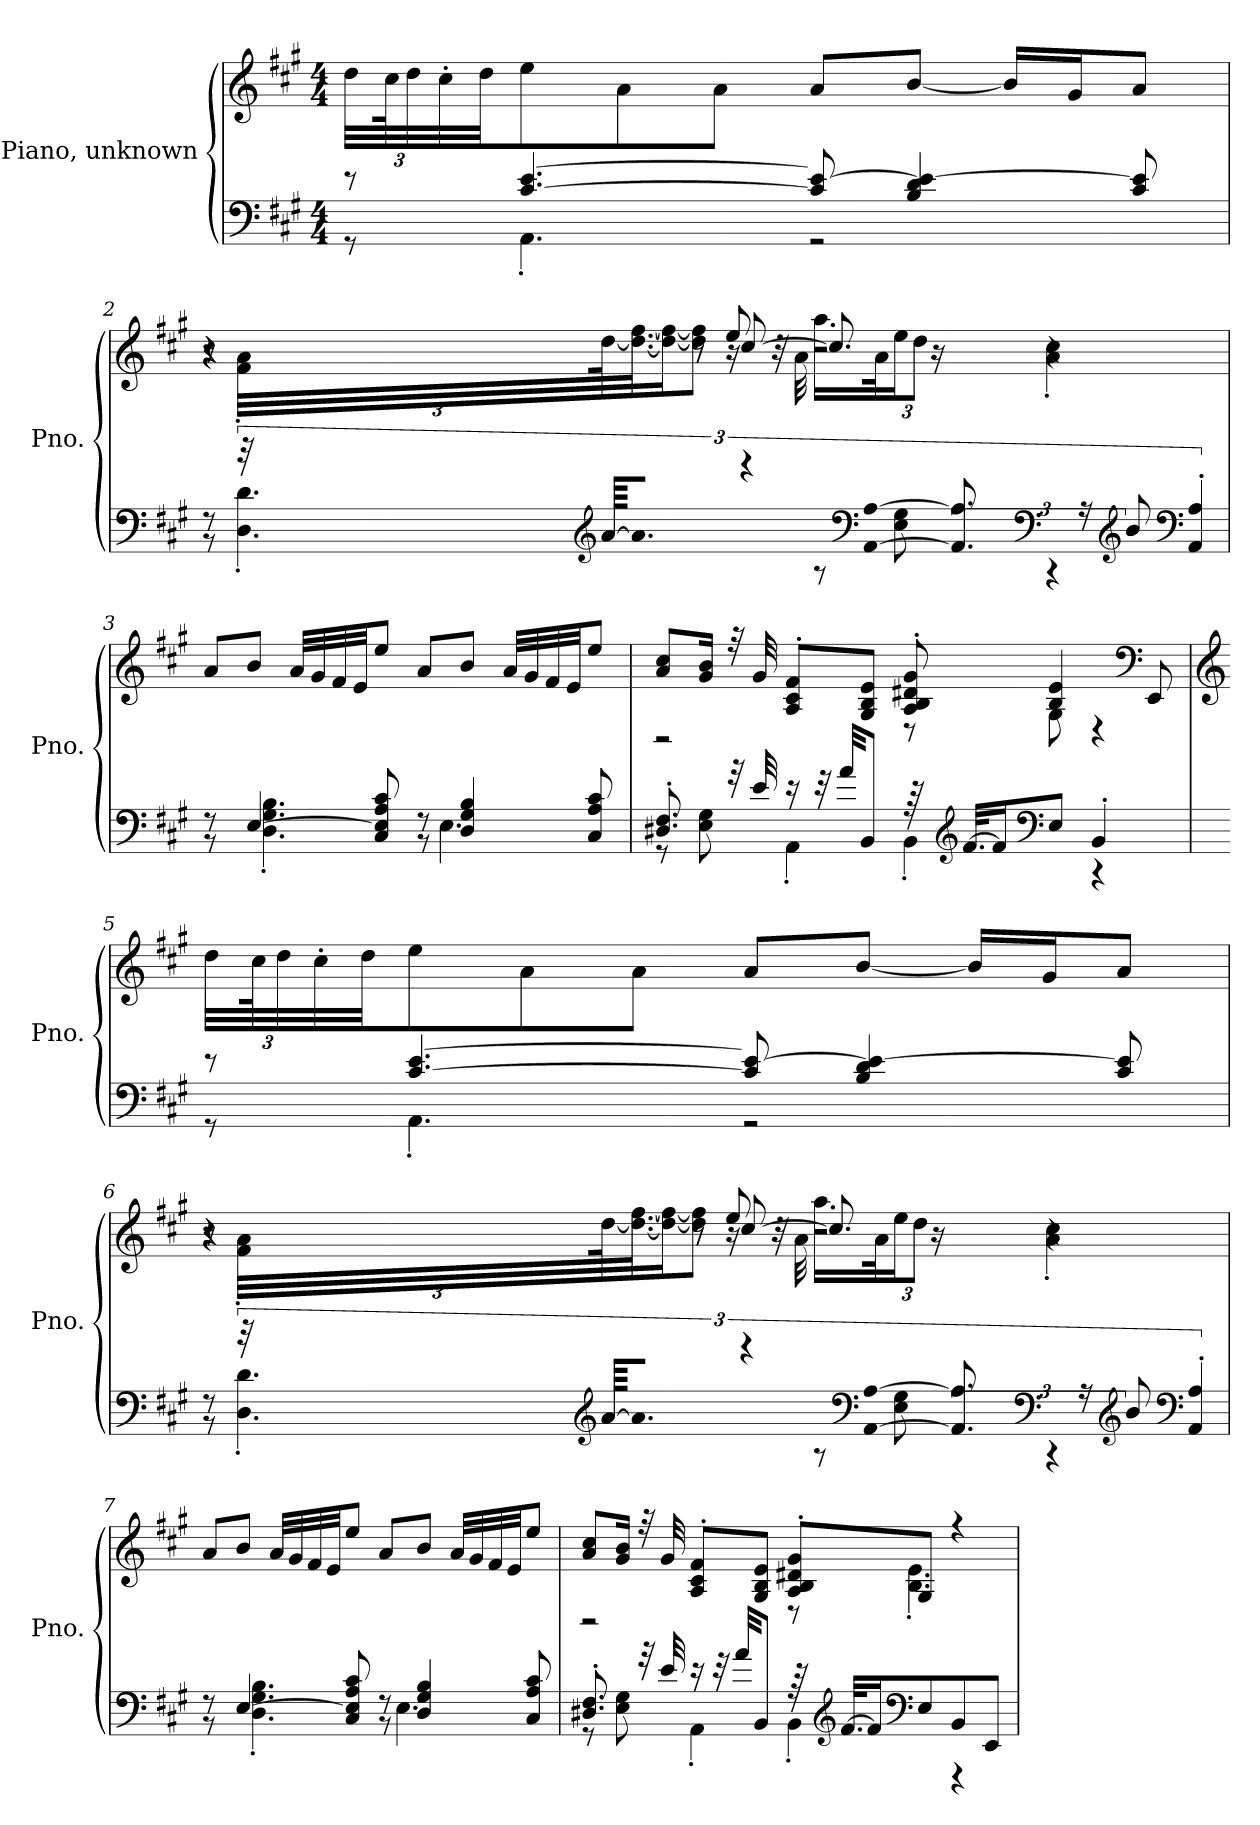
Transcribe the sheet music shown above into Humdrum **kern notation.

**kern	**kern
*part1	*part1
*staff2	*staff1
*I"Piano, unknown	*
*I'Pno.	*
*clefF4	*clefG2
*k[f#c#g#]	*k[f#c#g#]
*M4/4	*M4/4
*MM120	*MM120
=1	=1
*^	*
8r	8r	32dd\LLL
*	*	*Xbrackettup
.	.	96cc#\K
.	.	48dd\
.	.	32cc#'\
.	.	32dd\JJ
[4.c#/ [4.e/	4.AA'\	8ee\
.	.	8a\
.	.	8a\J
8c#/] 8e/_	2r	8a/L
4B/ 4d/ 4e/_	.	[8b/J
.	.	16b/LL]
.	.	16g#/J
8c#/ 8e/]	.	8a/J
=2	=2	=2
*	*	*^
*	*	*	*^
8r	8r	4r	8r	4r
48r	4.D\' 4.d\'	.	48f#\' 48a\'LLL	.
*clefG2	*	*	*	*
[96a/KKLL	.	.	[96dd\K	.
16.a/JJ]	.	.	48.dd\_ [48.ff#\J	.
.	.	.	16dd\_ 16ff#\_J	.
8r	.	8r	8dd\] 8ff#\]J	8r
*clefF4	*	*	*	*
[8AA/ [8A/	.	8ee/	16r	[8cc#/
.	.	.	32r	.
.	.	.	32a\	.
12.AA/] 12.A/]	8r	2r	16.aa\LL	8.cc#/]
.	.	.	32a\K	.
24r	8E\ 8G#\	.	24ee\J	.
*clefG2	*	*	*	*
12b/	.	.	12dd\J	.
.	.	.	.	16r
*clefF4	*	*	*	*
4AA/' 4A/'	4r	.	4a\' 4cc#\'	4r
*	*	*v	*v	*v
!!LO:LB:g=z
=3	=3	=3
8r	8r	8a/L
[4E/	4.D\' 4.G#\' 4.B\'	8b/J
.	.	32a/LLL
.	.	32g#/
.	.	32f#/
.	.	32e/JJ
8C#/ 8E/] 8A/ 8c#/	.	8ee/J
8r	8r	8a/L
4D/ 4G#/ 4B/	4.E\	8b/J
.	.	32a/LLL
.	.	32g#/
.	.	32f#/
.	.	32e/JJ
8C#/ 8A/ 8c#/	.	8ee/J
=4	=4	=4
*	*	*^
8.D#X/' 8.F#/'	8r	8a/ 8cc#/L	2r
.	8E\ 8G#\	16g#/ 16b/Jk	.
32r	.	32r	.
32e/	.	32g#/	.
16r	4AA'\	8A/' 8c#/' 8f#/'L	.
32r	.	.	.
32a/KKL	.	.	.
8BB/J	.	8G#/ 8B/ 8e/J	.
64r	4BB'\	8A/' 8B/' 8d#X/' 8g#/'	8r
*clefG2	*	*	*
[32.f#/KLL	.	.	.
16f#/J]	.	.	.
*clefF4	*	*	*
8E/J	.	4B/ 4e/	8G#\
4BB'/	4r	.	4r
*	*	*clefF4	*
.	.	8EE/	.
*	*	*v	*v
!!LO:LB:g=z
=5	=5	=5
*	*	*clefG2
8r	8r	32dd\LLL
.	.	96cc#\K
.	.	48dd\
.	.	32cc#'\
.	.	32dd\JJ
[4.c#/ [4.e/	4.AA'\	8ee\
.	.	8a\
.	.	8a\J
8c#/] 8e/_	2r	8a/L
4B/ 4d/ 4e/_	.	[8b/J
.	.	16b/LL]
.	.	16g#/J
8c#/ 8e/]	.	8a/J
=6	=6	=6
*	*	*^
*	*	*	*^
8r	8r	4r	8r	4r
48r	4.D\' 4.d\'	.	48f#\' 48a\'LLL	.
*clefG2	*	*	*	*
[96a/KKLL	.	.	[96dd\K	.
16.a/JJ]	.	.	48.dd\_ [48.ff#\J	.
.	.	.	16dd\_ 16ff#\_J	.
8r	.	8r	8dd\] 8ff#\]J	8r
*clefF4	*	*	*	*
[8AA/ [8A/	.	8ee/	16r	[8cc#/
.	.	.	32r	.
.	.	.	32a\	.
12.AA/] 12.A/]	8r	2r	16.aa\LL	8.cc#/]
.	.	.	32a\K	.
24r	8E\ 8G#\	.	24ee\J	.
*clefG2	*	*	*	*
12b/	.	.	12dd\J	.
.	.	.	.	16r
*clefF4	*	*	*	*
4AA/' 4A/'	4r	.	4a\' 4cc#\'	4r
*	*	*v	*v	*v
!!LO:LB:g=z
=7	=7	=7
8r	8r	8a/L
[4E/	4.D\' 4.G#\' 4.B\'	8b/J
.	.	32a/LLL
.	.	32g#/
.	.	32f#/
.	.	32e/JJ
8C#/ 8E/] 8A/ 8c#/	.	8ee/J
8r	8r	8a/L
4D/ 4G#/ 4B/	4.E\	8b/J
.	.	32a/LLL
.	.	32g#/
.	.	32f#/
.	.	32e/JJ
8C#/ 8A/ 8c#/	.	8ee/J
=8	=8	=8
*	*	*^
8.D#X/' 8.F#/'	8r	8a/ 8cc#/L	2r
.	8E\ 8G#\	16g#/ 16b/Jk	.
32r	.	32r	.
32e/	.	32g#/	.
16r	4AA'\	8A/' 8c#/' 8f#/'L	.
32r	.	.	.
32a/KKL	.	.	.
8BB/J	.	8G#/ 8B/ 8e/J	.
64r	4BB'\	8A/' 8B/' 8d#X/' 8g#/'L	8r
*clefG2	*	*	*
[32.f#/KLL	.	.	.
16f#/J]	.	.	.
*clefF4	*	*	*
8E/	.	8G#/J	4.B\' 4.e\'
8BB/	4r	4r	.
8EE/J	.	.	.
*v	*v	*	*
*	*v	*v
=	=
*-	*-
